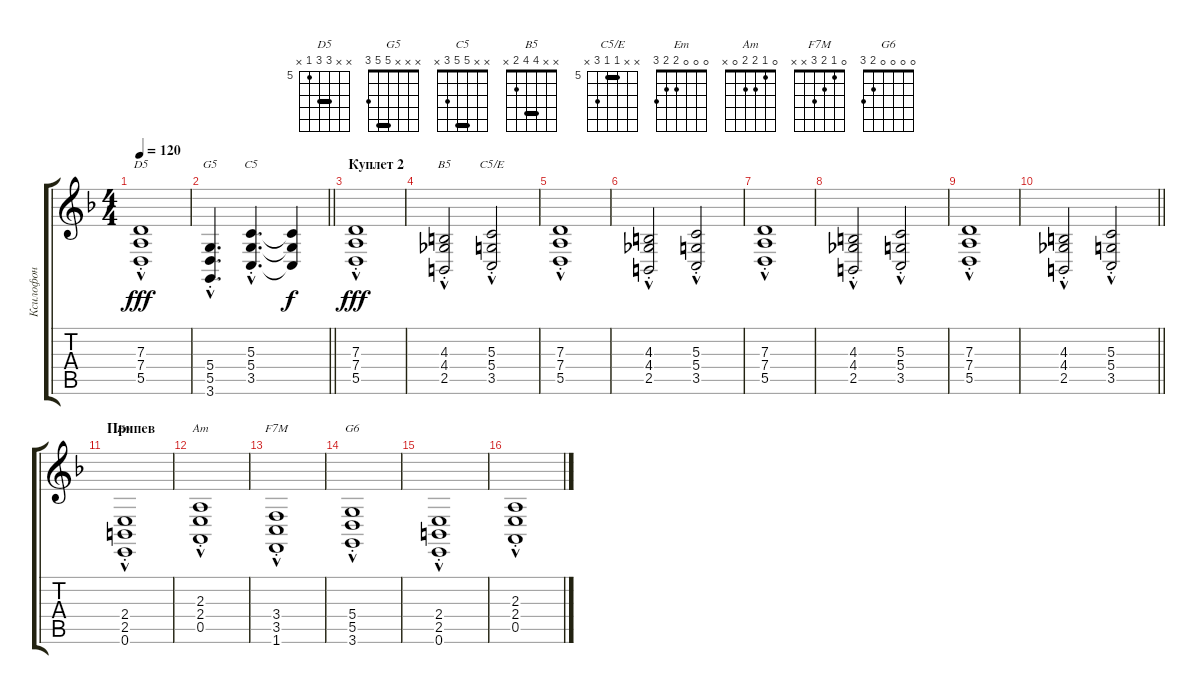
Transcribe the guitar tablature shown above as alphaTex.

\track ("Ксилофон" "Ксилофон") {instrument xylophone}
\staff {score tabs}
\tuning (E4 B3 G3 D3 A2 E2) {hide}
\chord ("D5" x x 7 7 5 x) {firstfret 5 barre 7}
\chord ("G5" x x x 5 5 3) {barre 5}
\chord ("C5" x x 5 5 3 x) {barre 5}
\chord ("B5" x x 4 4 2 x) {barre 4}
\chord ("C5/E" x x 5 5 7 x) {firstfret 5 barre 5}
\chord ("Em" 0 0 0 2 2 3)
\chord ("Am" 0 1 2 2 0 x)
\chord ("F7M" 0 1 2 3 x x)
\chord ("G6" 0 0 0 0 2 3)
\ts (4 4)
\tempo 120
\clef g2
\ks f
(7.3{hac st} 7.4{hac st} 5.5{hac st}).1{ch "D5" dy fff} |
\barLineRight lightlight
(5.4{hac st} 5.5{hac st} 3.6{hac st}).4{d ch "G5"} (5.3{hac st} 5.4{hac st} 3.5{hac st}).4{d ch "C5"} (5.3{t} 5.4{t} 3.5{t}).4{dy f} |
\section ("" "Куплет 2")
(7.3{hac st} 7.4{hac st} 5.5{hac st}).1{dy fff} |
(4.3{hac st} 4.4{hac st} 2.5{hac st}).2{ch "B5"} (5.3{hac st} 5.4{hac st} 3.5{hac st}).2{ch "C5/E"} |
(7.3{hac st} 7.4{hac st} 5.5{hac st}).1 |
(4.3{hac st} 4.4{hac st} 2.5{hac st}).2 (5.3{hac st} 5.4{hac st} 3.5{hac st}).2 |
(7.3{hac st} 7.4{hac st} 5.5{hac st}).1 |
(4.3{hac st} 4.4{hac st} 2.5{hac st}).2 (5.3{hac st} 5.4{hac st} 3.5{hac st}).2 |
(7.3{hac st} 7.4{hac st} 5.5{hac st}).1 |
\barLineRight lightlight
(4.3{hac st} 4.4{hac st} 2.5{hac st}).2 (5.3{hac st} 5.4{hac st} 3.5{hac st}).2 |
\section ("" "Припев")
(2.4{hac st} 2.5{hac st} 0.6{hac st}).1{ch "Em"} |
(2.3{hac st} 2.4{hac st} 0.5{hac st}).1{ch "Am"} |
(3.4{hac st} 3.5{hac st} 1.6{hac st}).1{ch "F7M"} |
(5.4{hac st} 5.5{hac st} 3.6{hac st}).1{ch "G6"} |
(2.4{hac st} 2.5{hac st} 0.6{hac st}).1 |
(2.3{hac st} 2.4{hac st} 0.5{hac st}).1
